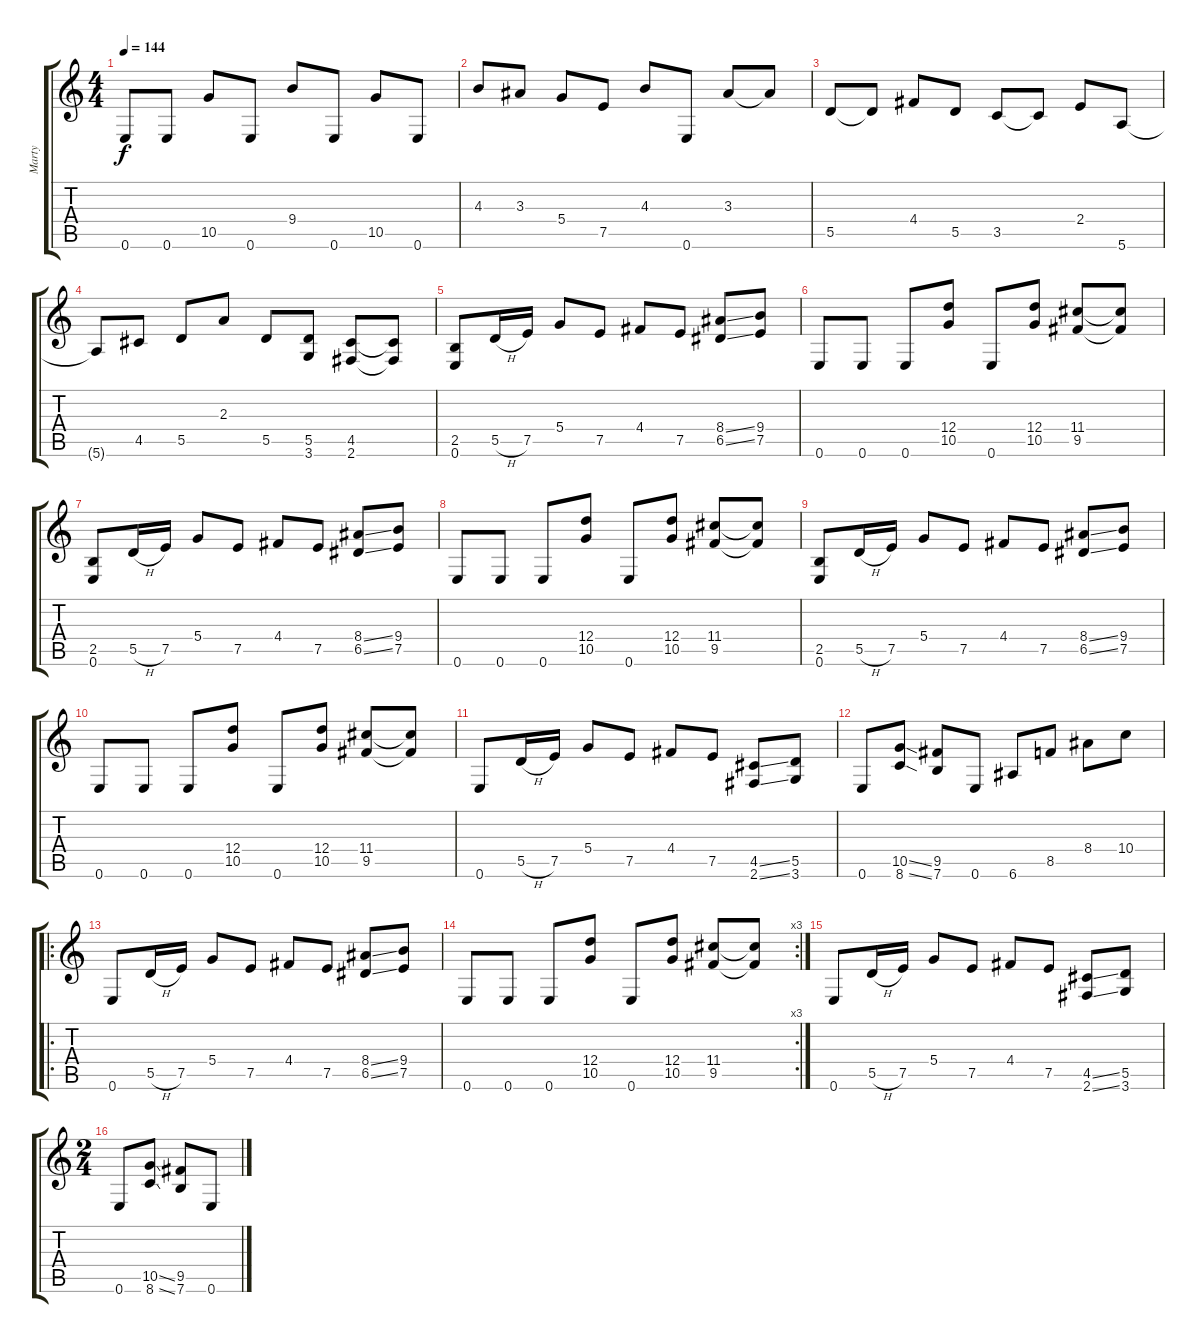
\track ("Marty" "Marty") {instrument distortionguitar}
\staff {score tabs}
\tuning (E4 B3 G3 D3 A2 E2) {hide}
\ts (4 4)
\tempo 144
\clef g2
\ks c
0.6.8{dy f} 0.6.8 10.5.8 0.6.8 9.4.8 0.6.8 10.5.8 0.6.8 |
4.3.8 3.3.8 5.4.8 7.5.8 4.3.8 0.6.8 3.3.8 3.3{t}.8 |
5.5.8 5.5{t}.8 4.4.8 5.5.8 3.5.8 3.5{t}.8 2.4.8 5.6.8 |
5.6{t}.8 4.5.8 5.5.8 2.3.8 5.5.8 (5.5 3.6).8 (4.5 2.6).8 (4.5{t} 2.6{t}).8 |
(2.5 0.6).8 5.5{h}.16 7.5.16 5.4.8 7.5.8 4.4.8 7.5.8 (8.4{ss} 6.5{ss}).8 (9.4 7.5).8 |
0.6.8 0.6.8 0.6.8 (12.4 10.5).8 0.6.8 (12.4 10.5).8 (11.4 9.5).8 (11.4{t} 9.5{t}).8 |
(2.5 0.6).8 5.5{h}.16 7.5.16 5.4.8 7.5.8 4.4.8 7.5.8 (8.4{ss} 6.5{ss}).8 (9.4 7.5).8 |
0.6.8 0.6.8 0.6.8 (12.4 10.5).8 0.6.8 (12.4 10.5).8 (11.4 9.5).8 (11.4{t} 9.5{t}).8 |
(2.5 0.6).8 5.5{h}.16 7.5.16 5.4.8 7.5.8 4.4.8 7.5.8 (8.4{ss} 6.5{ss}).8 (9.4 7.5).8 |
0.6.8 0.6.8 0.6.8 (12.4 10.5).8 0.6.8 (12.4 10.5).8 (11.4 9.5).8 (11.4{t} 9.5{t}).8 |
0.6.8 5.5{h}.16 7.5.16 5.4.8 7.5.8 4.4.8 7.5.8 (4.5{ss} 2.6{ss}).8 (5.5 3.6).8 |
0.6.8 (10.5{ss} 8.6{ss}).8 (9.5 7.6).8 0.6.8 6.6.8 8.5.8 8.4.8 10.4.8 |
\ro
0.6.8 5.5{h}.16 7.5.16 5.4.8 7.5.8 4.4.8 7.5.8 (8.4{ss} 6.5{ss}).8 (9.4 7.5).8 |
\rc 3
0.6.8 0.6.8 0.6.8 (12.4 10.5).8 0.6.8 (12.4 10.5).8 (11.4 9.5).8 (11.4{t} 9.5{t}).8 |
0.6.8 5.5{h}.16 7.5.16 5.4.8 7.5.8 4.4.8 7.5.8 (4.5{ss} 2.6{ss}).8 (5.5 3.6).8 |
\ts (2 4)
0.6.8 (10.5{ss} 8.6{ss}).8 (9.5 7.6).8 0.6.8
